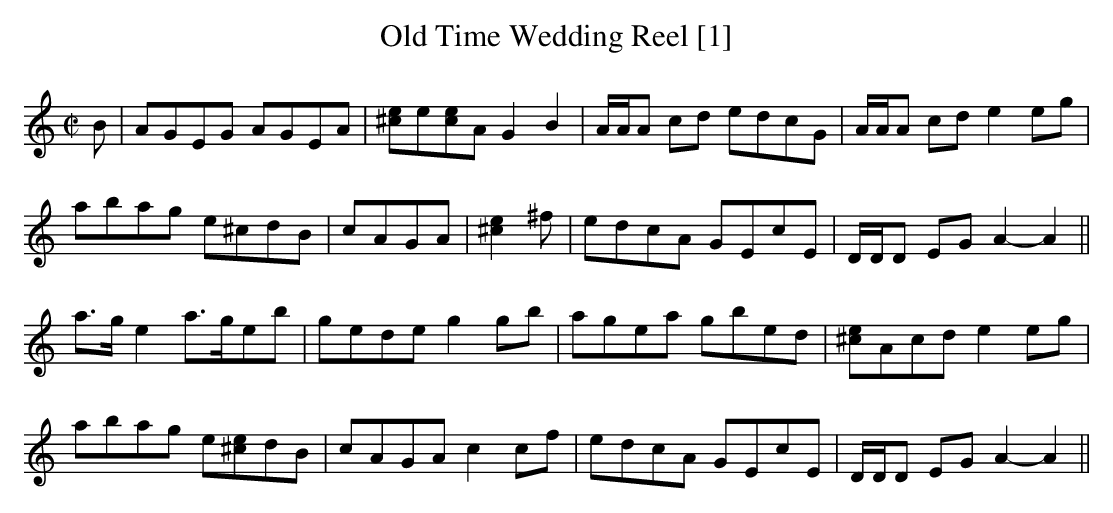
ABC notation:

X:1
T:Old Time Wedding Reel [1]
M:C|
L:1/8
K:Amin
B|AGEG AGEA|[^ce]e[ce]A G2 B2|A/A/A cd edcG|A/A/A cd e2 eg|
abag e^cdB|cAGA|[^c2e2]^f|edcA GEcE|D/D/D EG A2-A2||
a>g e2 a>geb|gede g2 gb|agea gbed|[^ce]Acd e2 eg|
abag e[^ce]dB|cAGA c2 cf|edcA GEcE|D/D/D EG A2-A2||
